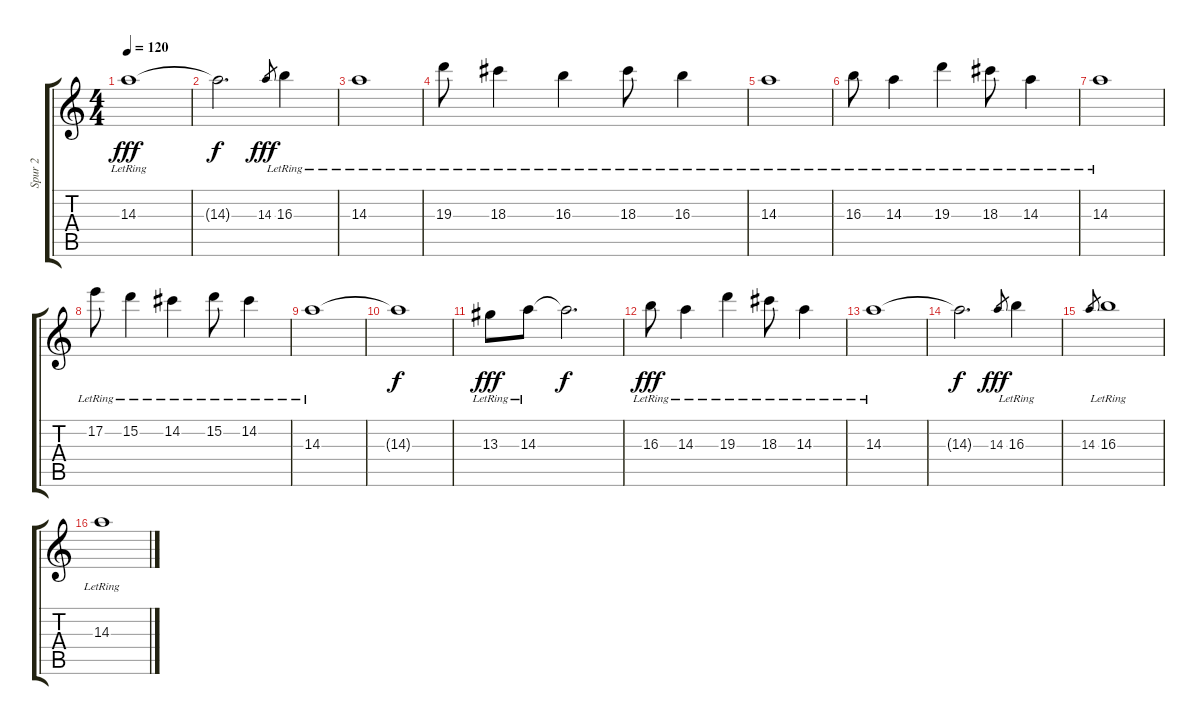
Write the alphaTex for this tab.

\track ("Spur 2" "Spur 2") {instrument distortionguitar}
\staff {score tabs}
\tuning (E4 B3 G3 D3 A2 E2) {hide}
\ts (4 4)
\tempo 120
\clef g2
\ks c
14.3{lr}.1{dy fff} |
14.3{t}.2{d dy f} 14.3.8{gr dy fff} 16.3{lr}.4 |
14.3{lr}.1 |
19.3{lr}.8 18.3{lr}.4 16.3{lr}.4 18.3{lr}.8 16.3{lr}.4 |
14.3{lr}.1 |
16.3{lr}.8 14.3{lr}.4 19.3{lr}.4 18.3{lr}.8 14.3{lr}.4 |
14.3{lr}.1 |
17.2{lr}.8 15.2{lr}.4 14.2{lr}.4 15.2{lr}.8 14.2{lr}.4 |
14.3{lr}.1 |
14.3{t}.1{dy f} |
13.3{lr}.8{dy fff} 14.3{lr}.8 14.3{t}.2{d dy f} |
16.3{lr}.8{dy fff} 14.3{lr}.4 19.3{lr}.4 18.3{lr}.8 14.3{lr}.4 |
14.3{lr}.1 |
14.3{t}.2{d dy f} 14.3.8{gr dy fff} 16.3{lr}.4 |
14.3.8{gr} 16.3{lr}.1 |
14.3{lr}.1
